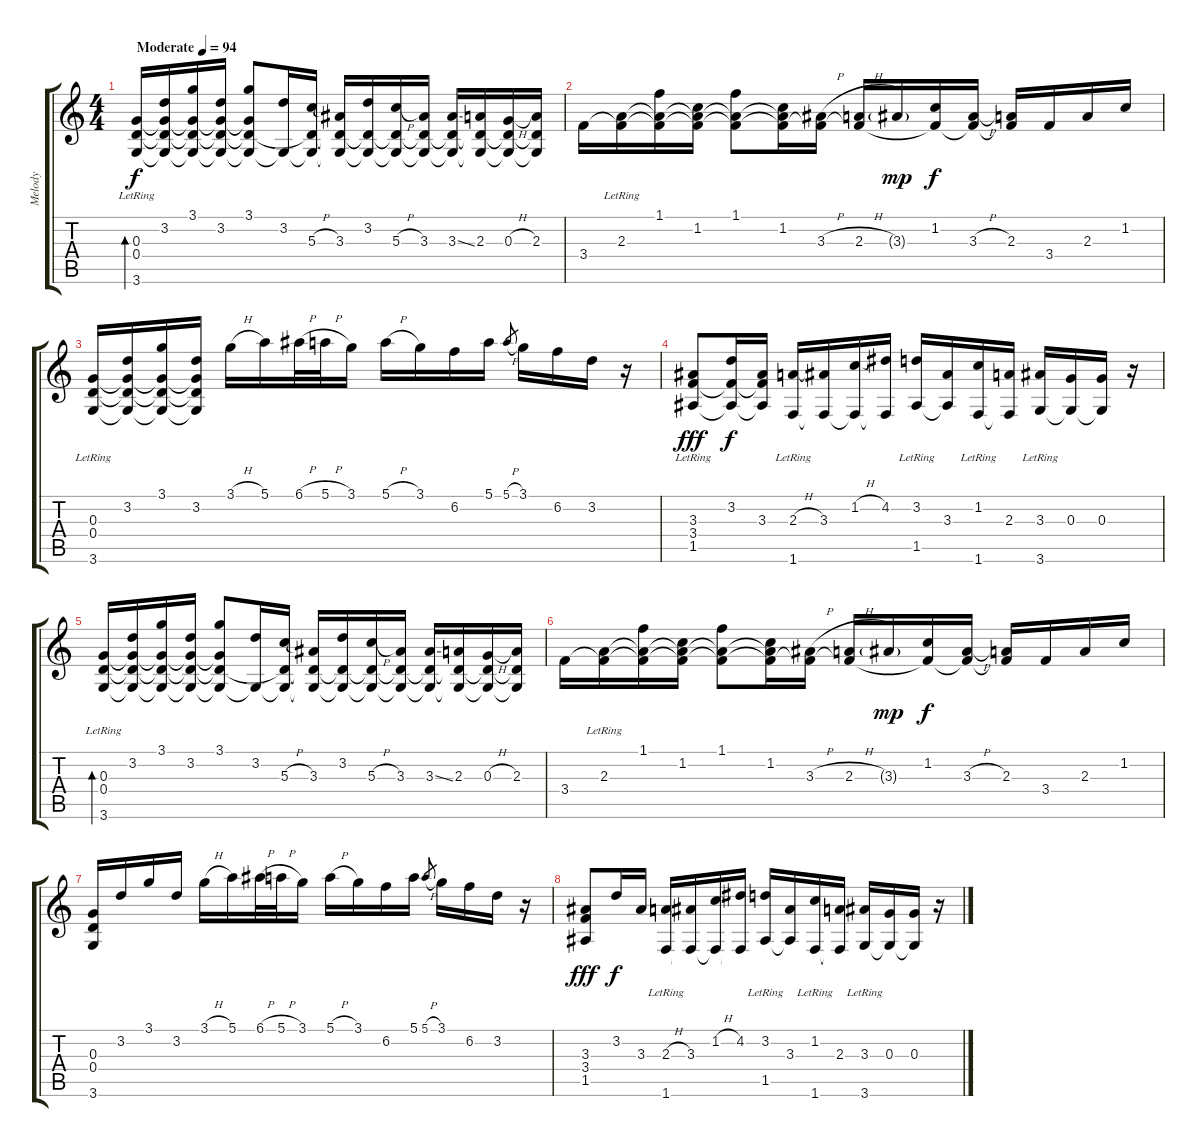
\track ("Melody" "Melody") {instrument acousticguitarsteel}
\staff {score tabs}
\tuning (E4 B3 G3 D3 A2 E2) {hide}
\ts (4 4)
\tempo (94 "Moderate")
\clef g2
\ks c
(0.3{lr} 0.4{lr} 3.6{lr}).16{bd 120 dy f instrument acousticguitarsteel} (3.2 0.3{t} 0.4{t} 3.6{t}).16 (3.1 0.3{t} 0.4{t} 3.6{t}).16 (3.2 0.3{t} 0.4{t} 3.6{t}).16 (3.1 0.3{t} 0.4{t} 3.6{t}).8 (3.2 3.6{t}).16 (5.3{h} 0.4{t} 3.6{t}).16 (3.3 0.4{t} 3.6{t}).16 (3.2 0.4{t} 3.6{t}).16 (5.3{h} 0.4{t} 3.6{t}).16 (3.3 0.4{t} 3.6{t}).16 (3.3{ss} 0.4{t} 3.6{t}).16 (2.3 0.4{t} 3.6{t}).16 (0.3{h} 0.4{t} 3.6{t}).16 (2.3 0.4{t} 3.6{t}).16 |
3.4.16 (2.3{lr} 3.4{t}).16 (1.1 2.3{t} 3.4{t}).16 (1.2 2.3{t} 3.4{t}).16 (1.1 2.3{t} 3.4{t}).8 (1.2 2.3{t} 3.4{t}).16 (3.3{h} 3.4{t}).16 (2.3{h} 3.4{t}).16 3.3{g}.16{dy mp} (1.2 3.4{t}).16{dy f} (3.3{h} 3.4{t}).16 (2.3 3.4{t}).16 3.4.16 2.3.16 1.2.16 |
(0.3{lr} 0.4{lr} 3.6{lr}).16 (3.2 0.3{t} 0.4{t} 3.6{t}).16 (3.1 0.3{t} 0.4{t} 3.6{t}).16 (3.2 0.3{t} 0.4{t} 3.6{t}).16 3.1{h}.16 5.1.16 6.1{h}.32 5.1{h}.32 3.1.16 5.1{h}.16 3.1.16 6.2.16 5.1.16 5.1{h}.8{gr} 3.1.16 6.2.16 3.2.16 r.16 |
(3.3 3.4{lr} 1.5{lr}).8{dy fff} (3.2 3.4{t} 1.5{t}).16{dy f} (3.3 3.4{t} 1.5{t}).16 (2.3{h} 1.6{lr}).16 (3.3 1.6{t}).16 (1.2{h} 1.6{t}).16 (4.2 1.6{t}).16 (3.2 1.5{lr}).16 (3.3 1.5{t}).16 (1.2 1.6{lr}).16 (2.3 1.6{t}).16 (3.3 3.6{lr}).16 (0.3 3.6{t}).16 (0.3 3.6{t}).16 r.16 |
(0.3{lr} 0.4{lr} 3.6{lr}).16{bd 120} (3.2 0.3{t} 0.4{t} 3.6{t}).16 (3.1 0.3{t} 0.4{t} 3.6{t}).16 (3.2 0.3{t} 0.4{t} 3.6{t}).16 (3.1 0.3{t} 0.4{t} 3.6{t}).8 (3.2 3.6{t}).16 (5.3{h} 0.4{t} 3.6{t}).16 (3.3 0.4{t} 3.6{t}).16 (3.2 0.4{t} 3.6{t}).16 (5.3{h} 0.4{t} 3.6{t}).16 (3.3 0.4{t} 3.6{t}).16 (3.3{ss} 0.4{t} 3.6{t}).16 (2.3 0.4{t} 3.6{t}).16 (0.3{h} 0.4{t} 3.6{t}).16 (2.3 0.4{t} 3.6{t}).16 |
3.4.16 (2.3{lr} 3.4{t}).16 (1.1 2.3{t} 3.4{t}).16 (1.2 2.3{t} 3.4{t}).16 (1.1 2.3{t} 3.4{t}).8 (1.2 2.3{t} 3.4{t}).16 (3.3{h} 3.4{t}).16 (2.3{h} 3.4{t}).16 3.3{g}.16{dy mp} (1.2 3.4{t}).16{dy f} (3.3{h} 3.4{t}).16 (2.3 3.4{t}).16 3.4.16 2.3.16 1.2.16 |
(0.3 0.4 3.6).16 3.2.16 3.1.16 3.2.16 3.1{h}.16 5.1.16 6.1{h}.32 5.1{h}.32 3.1.16 5.1{h}.16 3.1.16 6.2.16 5.1.16 5.1{h}.8{gr} 3.1.16 6.2.16 3.2.16 r.16 |
(3.3 3.4 1.5).8{dy fff} 3.2.16{dy f} 3.3.16 (2.3{h} 1.6{lr}).16 (3.3 1.6{t}).16 (1.2{h} 1.6{t}).16 (4.2 1.6{t}).16 (3.2 1.5{lr}).16 (3.3 1.5{t}).16 (1.2 1.6{lr}).16 (2.3 1.6{t}).16 (3.3 3.6{lr}).16 (0.3 3.6{t}).16 (0.3 3.6{t}).16 r.16
